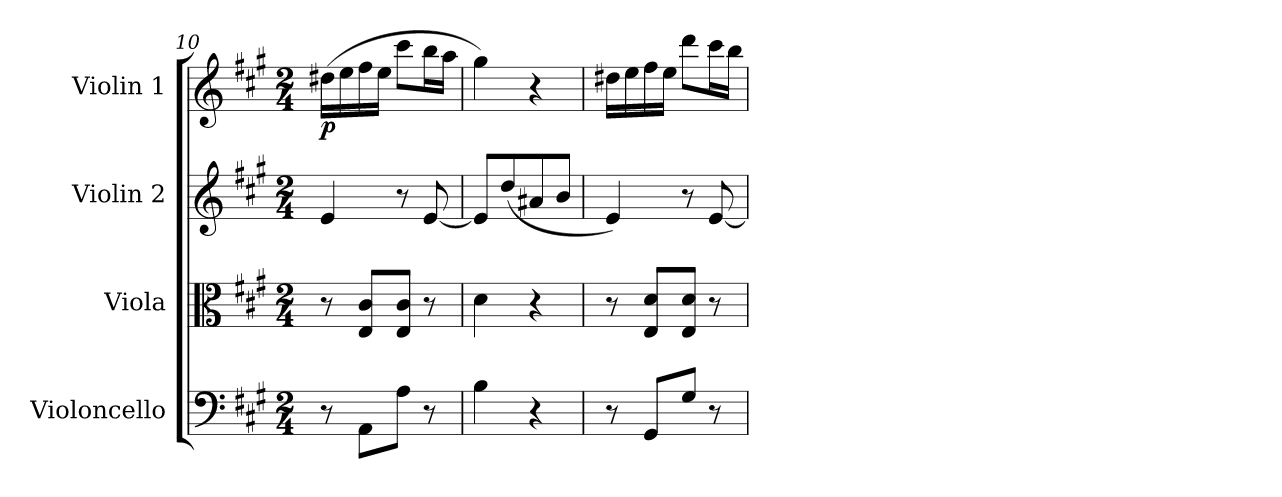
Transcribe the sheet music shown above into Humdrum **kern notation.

**kern	**kern	**kern	**kern	**dynam
*part4	*part3	*part2	*part1	*part1
*staff4	*staff3	*staff2	*staff1	*staff1
*I"Violoncello	*I"Viola	*I"Violin 2	*I"Violin 1	*
*I'Vc	*I'Vla	*I'Vln	*I'Vln	*
!!LO:LB:g=z
*clefF4	*clefC3	*clefG2	*clefG2	*
*k[f#c#g#]	*k[f#c#g#]	*k[f#c#g#]	*k[f#c#g#]	*
*M2/4	*M2/4	*M2/4	*M2/4	*
=10	=10	=10	=10	=10
!	!	!	!	!LO:DY:b
8r	8r	4e/	(16dd#X\LL	p
.	.	.	16ee\	.
8AA\L	8E/ 8c#/L	.	16ff#\	.
.	.	.	16ee\JJ	.
8A\J	8E/ 8c#/J	8r	8ccc#\L	.
8r	8r	[8e/	16bb\L	.
.	.	.	16aa\JJ	.
=11	=11	=11	=11	=11
4B\	4d\	8e/L]	4gg#\)	.
.	.	(8dd/	.	.
4r	4r	8a#X/	4r	.
.	.	8b/J	.	.
=12	=12	=12	=12	=12
8r	8r	4e/)	16dd#X\LL	.
.	.	.	16ee\	.
8GG#/L	8E/ 8d/L	.	16ff#\	.
.	.	.	16ee\JJ	.
8G#/J	8E/ 8d/J	8r	8ddd\L	.
8r	8r	[8e/	16ccc#\L	.
.	.	.	16bb\JJ	.
=	=	=	=	=
*-	*-	*-	*-	*-
